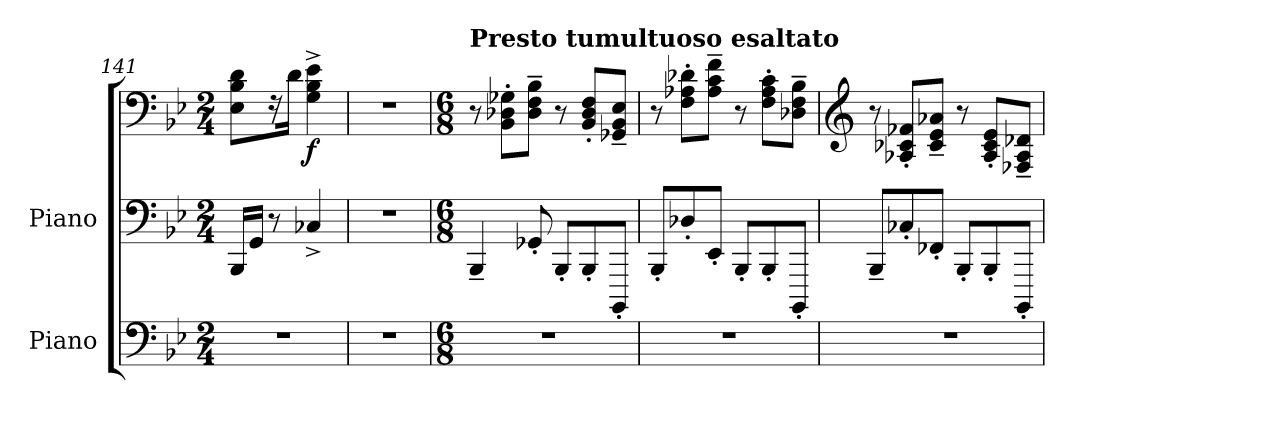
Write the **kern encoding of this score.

**kern	**kern	**kern	**dynam
*part2	*part1	*part1	*part1
*staff3	*staff2	*staff1	*staff1/2
*I"Piano	*I"Piano	*	*
*I'Pno	*I'Pno	*	*
*clefF4	*clefF4	*clefF4	*
*k[b-e-]	*k[b-e-]	*k[b-e-]	*
*M2/4	*M2/4	*M2/4	*
=141	=141	=141	=141
2r	16BBB-/LL	8E-\ 8B-\ 8d\L	.
.	16GG/JJ	.	.
.	8r	16rF	.
.	.	16d\Jk	.
!	!	!	!LO:DY:b
.	4C-X^/	4G\^ 4B-\^ 4e-\^	f
=142	=142	=142	=142
2r	2r	2r	.
=143	=143	=143	=143
*M6/8	*M6/8	*M6/8	*
!	!	!LO:TX:a:B:t=Presto tumultuoso esaltato	!
2.r	4BBB-~/	8r	.
.	.	8BB-\' 8D-X\' 8G-X\'L	.
.	8GG-X'/	8D-\~ 8F\~ 8B-\~J	.
.	8BBB-'/L	8r	.
.	8BBB-'/	8BB-/' 8D-/' 8F/'L	.
.	8BBBB-'/J	8GG-X/~ 8BB-/~ 8E-/~J	.
=144	=144	=144	=144
2.r	8BBB-'/L	8r	.
.	8D-X'/	8F\' 8A-X\' 8d-X\'L	.
.	8EE-'/J	8A-\~ 8c\~ 8f\~J	.
.	8BBB-'/L	8r	.
.	8BBB-'/	8F\' 8A-\' 8c\'L	.
.	8BBBB-'/J	8D-X\~ 8F\~ 8B-\~J	.
!!LO:PB:g=z
=145	=145	=145	=145
*	*	*clefG2	*
2.r	8BBB-~/L	8r	.
.	8C-X'/	8A-X/' 8c-X/' 8f-X/'L	.
.	8FF-X'/J	8c-/~ 8e-/~ 8a-X/~J	.
.	8BBB-'/L	8r	.
.	8BBB-'/	8A-/' 8c-/' 8e-/'L	.
.	8BBBB-'/J	8F-X/~ 8A-/~ 8d-X/~J	.
=	=	=	=
*-	*-	*-	*-
